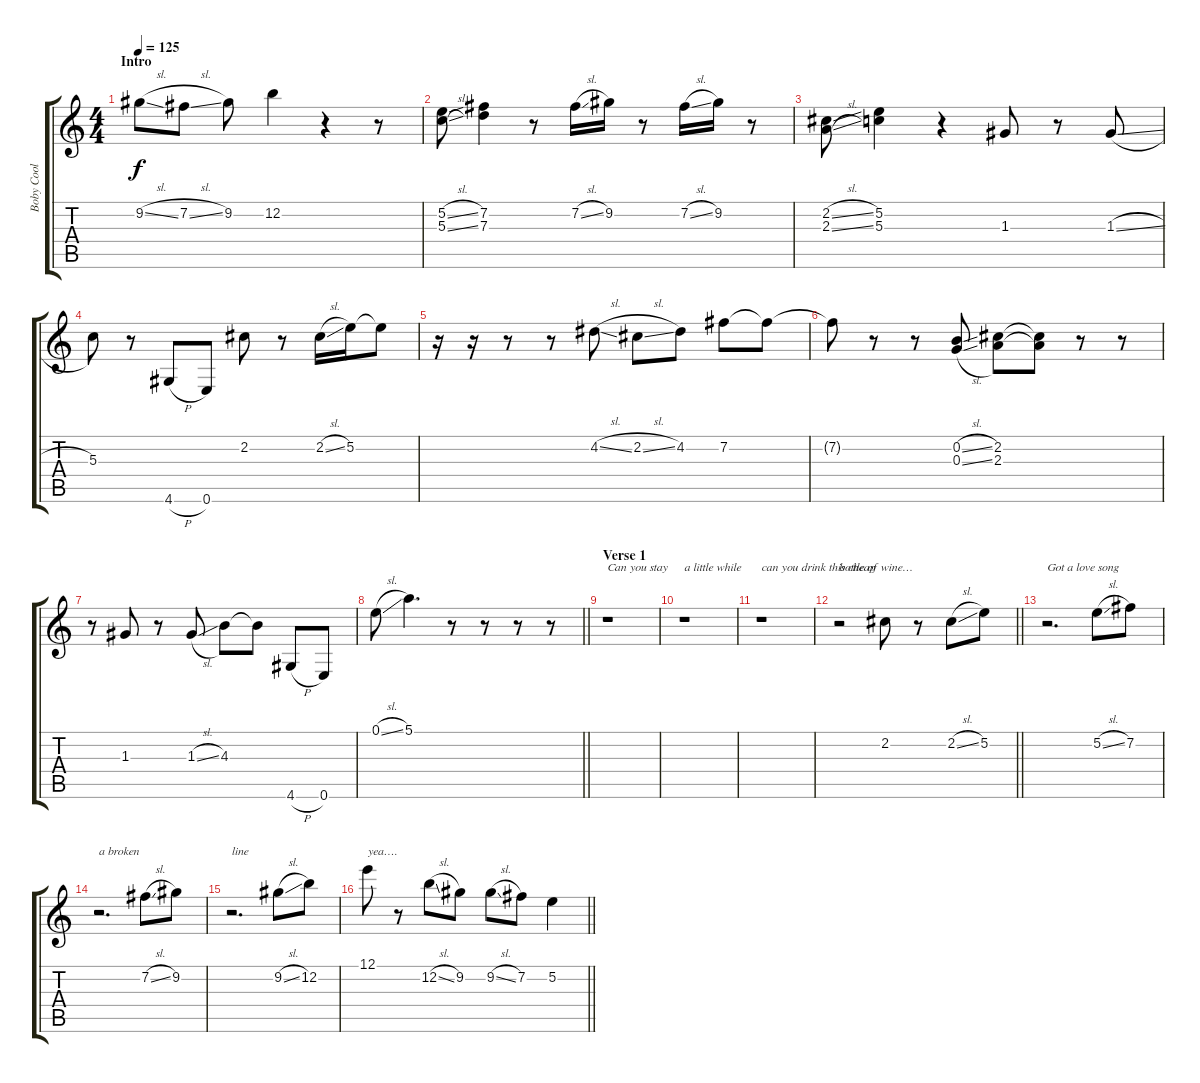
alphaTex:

\track ("Boby Cool" "Boby Cool") {instrument acousticguitarsteel}
\staff {score tabs}
\tuning (E4 B3 G3 D3 A2 E2) {hide}
\ts (4 4)
\section ("" "Intro")
\tempo 125
\clef g2
\ks c
9.2{sl}.8{dy f instrument acousticguitarsteel} 7.2{sl}.8 9.2.8 12.2.4 r.4 r.8 |
(5.2{sl} 5.3{sl}).8 (7.2 7.3).4 r.8 7.2{sl}.16 9.2.16 r.8 7.2{sl}.16 9.2.16 r.8 |
(2.2{sl} 2.3{sl}).8 (5.2 5.3).4 r.4 1.3.8 r.8 1.3{sl}.8 |
5.3.8 r.8 4.6{h}.8 0.6.8 2.2.8 r.8 2.2{sl}.16 5.2.16 5.2{t}.8 |
r.16 r.16 r.8 r.8 4.2{sl}.8 2.2{sl}.8 4.2.8 7.2.8 7.2{t}.8 |
7.2{t}.8 r.8 r.8 (0.2{sl} 0.3{sl}).8 (2.2 2.3).8 (2.2{t} 2.3{t}).8 r.8 r.8 |
r.8 1.3.8 r.8 1.3{sl}.8 4.3.8 4.3{t}.8 4.6{h}.8 0.6.8 |
\barLineRight lightlight
0.1{sl}.8 5.1.4{d} r.8 r.8 r.8 r.8 |
\section ("" "Verse 1")
r.1{txt "Can you stay"} |
r.1{txt "a little while"} |
r.1{txt "can you drink this cheap"} |
\barLineRight lightlight
r.2{txt "bottle of wine…"} 2.2.8 r.8 2.2{sl}.8 5.2.8 |
r.2{d txt "Got a love song"} 5.2{sl}.8 7.2.8 |
r.2{d txt "a broken"} 7.2{sl}.8 9.2.8 |
r.2{d txt "line"} 9.2{sl}.8 12.2.8 |
\barLineRight lightlight
12.1.8{txt "yea…."} r.8 12.2{sl}.8 9.2.8 9.2{sl}.8 7.2.8 5.2.4
